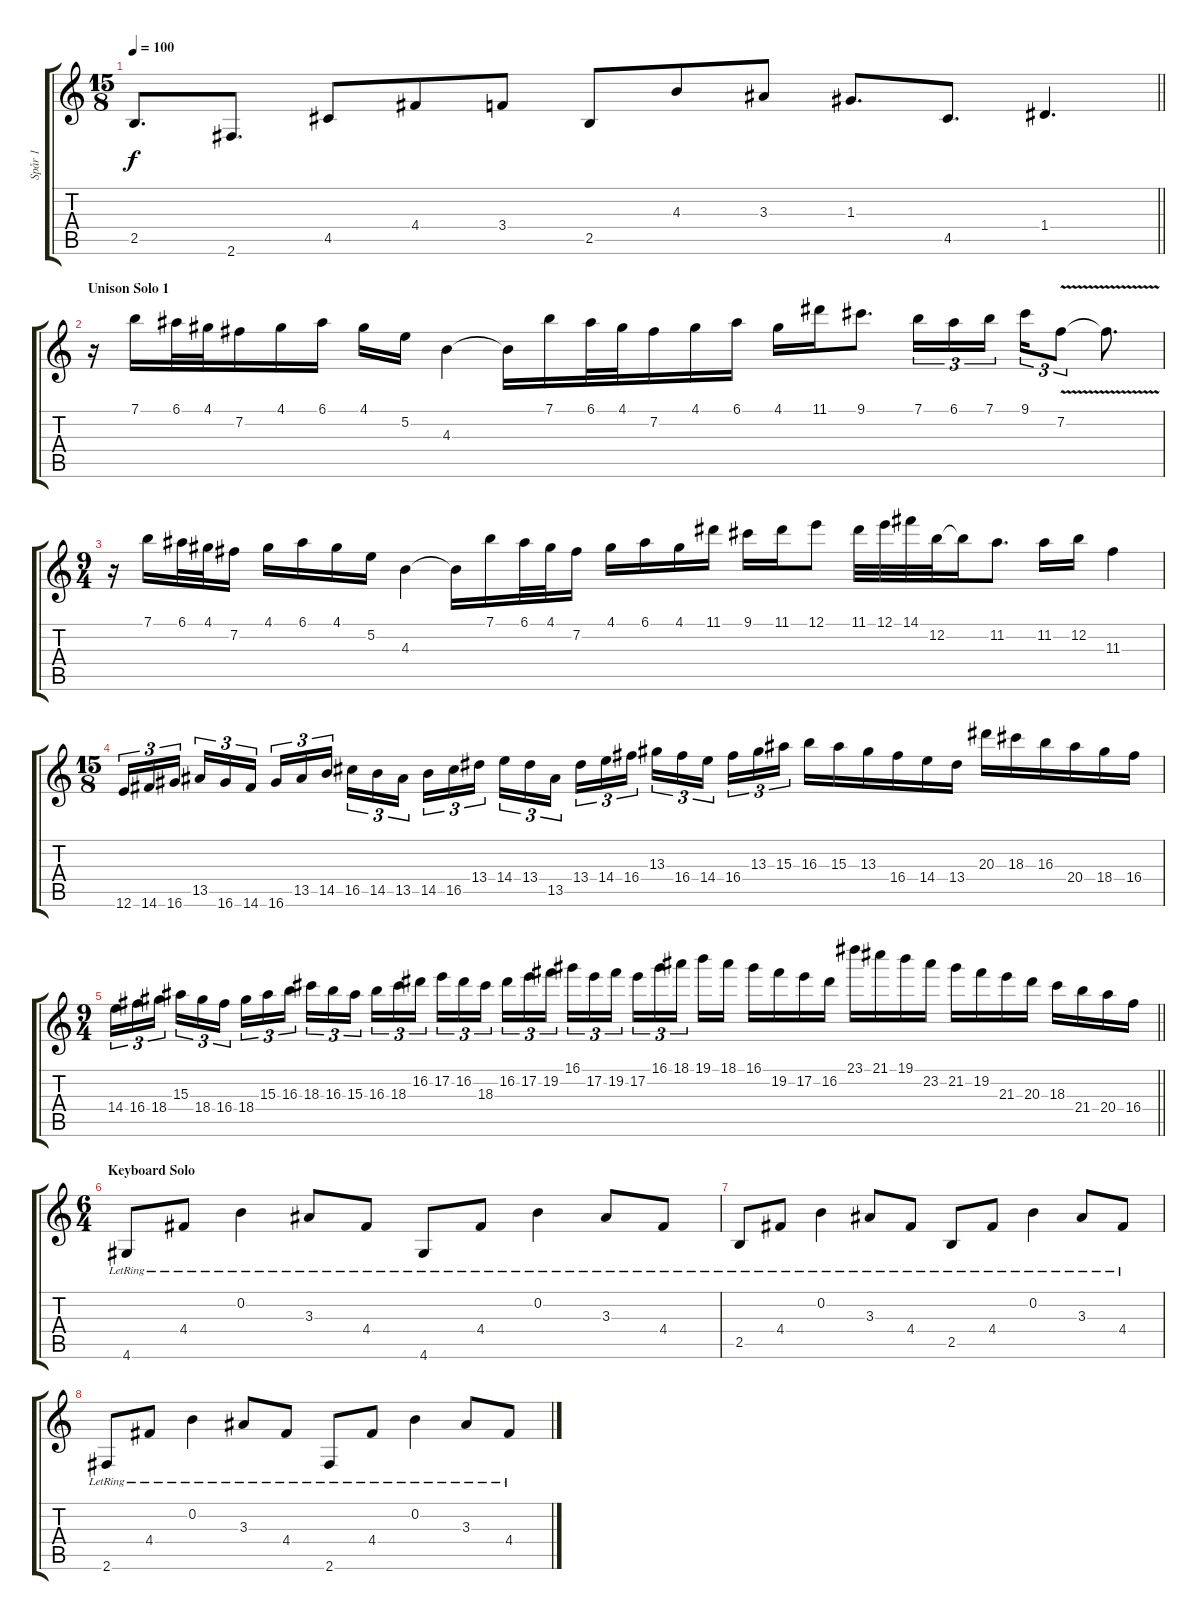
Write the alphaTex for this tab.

\track ("Spår 1" "Spår 1") {instrument acousticguitarsteel}
\staff {score tabs}
\tuning (E4 B3 G3 D3 A2 E2) {hide}
\ts (15 8)
\tempo 100
\clef g2
\barLineRight lightlight
\ks c
2.5.8{d dy f} 2.6.8{d} 4.5.8 4.4.8 3.4.8 2.5.8 4.3.8 3.3.8 1.3.8{d} 4.5.8{d} 1.4.4{d} |
\section ("" "Unison Solo 1")
r.16 7.1.16 6.1.32 4.1.32 7.2.16 4.1.16 6.1.16 4.1.16 5.2.16 4.3.4 4.3{t}.16 7.1.16 6.1.32 4.1.32 7.2.16 4.1.16 6.1.16 4.1.16 11.1.16 9.1.8{d} 7.1.16{tu (3 2)} 6.1.16{tu (3 2)} 7.1.16{tu (3 2) beam splitsecondary} 9.1.16{tu (3 2)} 7.2{v}.8{tu (3 2)} 7.2{t}.8{d} |
\ts (9 4)
r.16 7.1.16 6.1.32 4.1.32 7.2.16 4.1.16 6.1.16 4.1.16 5.2.16 4.3.4 4.3{t}.16 7.1.16 6.1.32 4.1.32 7.2.16 4.1.16 6.1.16 4.1.16 11.1.16 9.1.16 11.1.16 12.1.8 11.1.32 12.1.32 14.1.32 12.2.32 12.2{t}.16 11.2.8{d} 11.2.16 12.2.16 11.3.4 |
\ts (15 8)
12.6.16{tu (3 2)} 14.6.16{tu (3 2)} 16.6.16{tu (3 2) beam splitsecondary} 13.5.16{tu (3 2)} 16.6.16{tu (3 2)} 14.6.16{tu (3 2) beam splitsecondary} 16.6.16{tu (3 2)} 13.5.16{tu (3 2)} 14.5.16{tu (3 2)} 16.5.16{tu (3 2)} 14.5.16{tu (3 2)} 13.5.16{tu (3 2) beam splitsecondary} 14.5.16{tu (3 2)} 16.5.16{tu (3 2)} 13.4.16{tu (3 2) beam splitsecondary} 14.4.16{tu (3 2)} 13.4.16{tu (3 2)} 13.5.16{tu (3 2)} 13.4.16{tu (3 2)} 14.4.16{tu (3 2)} 16.4.16{tu (3 2) beam splitsecondary} 13.3.16{tu (3 2)} 16.4.16{tu (3 2)} 14.4.16{tu (3 2) beam splitsecondary} 16.4.16{tu (3 2)} 13.3.16{tu (3 2)} 15.3.16{tu (3 2)} 16.3.16 15.3.16 13.3.16 16.4.16 14.4.16 13.4.16 20.3.16 18.3.16 16.3.16 20.4.16 18.4.16 16.4.16 |
\ts (9 4)
\barLineRight lightlight
14.4.16{tu (3 2)} 16.4.16{tu (3 2)} 18.4.16{tu (3 2) beam splitsecondary} 15.3.16{tu (3 2)} 18.4.16{tu (3 2)} 16.4.16{tu (3 2) beam splitsecondary} 18.4.16{tu (3 2)} 15.3.16{tu (3 2)} 16.3.16{tu (3 2) beam splitsecondary} 18.3.16{tu (3 2)} 16.3.16{tu (3 2)} 15.3.16{tu (3 2) beam splitsecondary} 16.3.16{tu (3 2)} 18.3.16{tu (3 2)} 16.2.16{tu (3 2) beam splitsecondary} 17.2.16{tu (3 2)} 16.2.16{tu (3 2)} 18.3.16{tu (3 2)} 16.2.16{tu (3 2)} 17.2.16{tu (3 2)} 19.2.16{tu (3 2) beam splitsecondary} 16.1.16{tu (3 2)} 17.2.16{tu (3 2)} 19.2.16{tu (3 2) beam splitsecondary} 17.2.16{tu (3 2)} 16.1.16{tu (3 2)} 18.1.16{tu (3 2) beam splitsecondary} 19.1.16 18.1.16 16.1.16 19.2.16 17.2.16 16.2.16 23.1.16 21.1.16 19.1.16 23.2.16 21.2.16 19.2.16 21.3.16 20.3.16 18.3.16 21.4.16 20.4.16 16.4.16 |
\ts (6 4)
\section ("" "Keyboard Solo")
4.6{lr}.8 4.4{lr}.8 0.2{lr}.4 3.3{lr}.8 4.4{lr}.8 4.6{lr}.8 4.4{lr}.8 0.2{lr}.4 3.3{lr}.8 4.4{lr}.8 |
2.5{lr}.8 4.4{lr}.8 0.2{lr}.4 3.3{lr}.8 4.4{lr}.8 2.5{lr}.8 4.4{lr}.8 0.2{lr}.4 3.3{lr}.8 4.4{lr}.8 |
2.6{lr}.8 4.4{lr}.8 0.2{lr}.4 3.3{lr}.8 4.4{lr}.8 2.6{lr}.8 4.4{lr}.8 0.2{lr}.4 3.3{lr}.8 4.4{lr}.8
